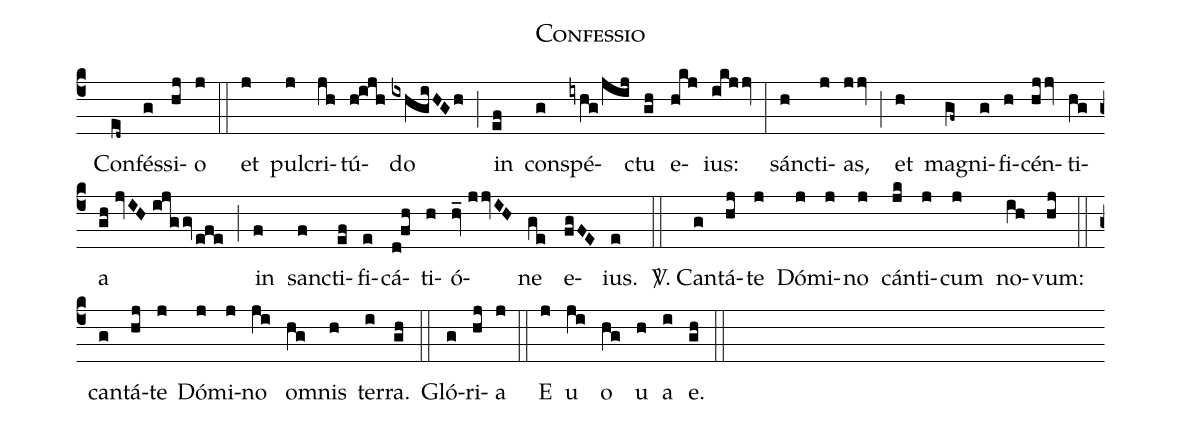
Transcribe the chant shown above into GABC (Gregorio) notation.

name:Confessio;
mode:III;
office-part:Introitus;
%%
(c4) () Con(ed~)fés(g)si(hj)o(j) (::) et(j) pul(j)cri(jh)tú(h!ijh)do(ixhgiHGh) (;) in(ef) con(g)spé(iyhg/jij)ctu(gh) e(hkj)ius:(ikjjv) (:) sán(h)cti(j)as,(jjv) (;) et(h) ma(gf~)gni(g)fi(h)cén(hjjv)ti(hg)a(gh//jvIH//ijggv/efe) (;) in(f) san(f)cti(ef)fi(e)cá(d!fh)ti(h)ó(hv_//jjvIH)ne(ge) e(fgFE)ius.(e) (::) <sp>V/</sp>. Can(g)tá(hj)te(j) Dó(j)mi(j)no(j) cán(jk)ti(j)cum(j) no(ih)vum:(hj) (::) can(g)tá(hj)te(j) Dó(j)mi(j)no(ji) o(hg)mnis(h) ter(i)ra.(gh) (::) Gló(g)ri(hj)a(j) (::) E(j) u(ji) o(hg) u(h) a(i) e.(gh) (::)
